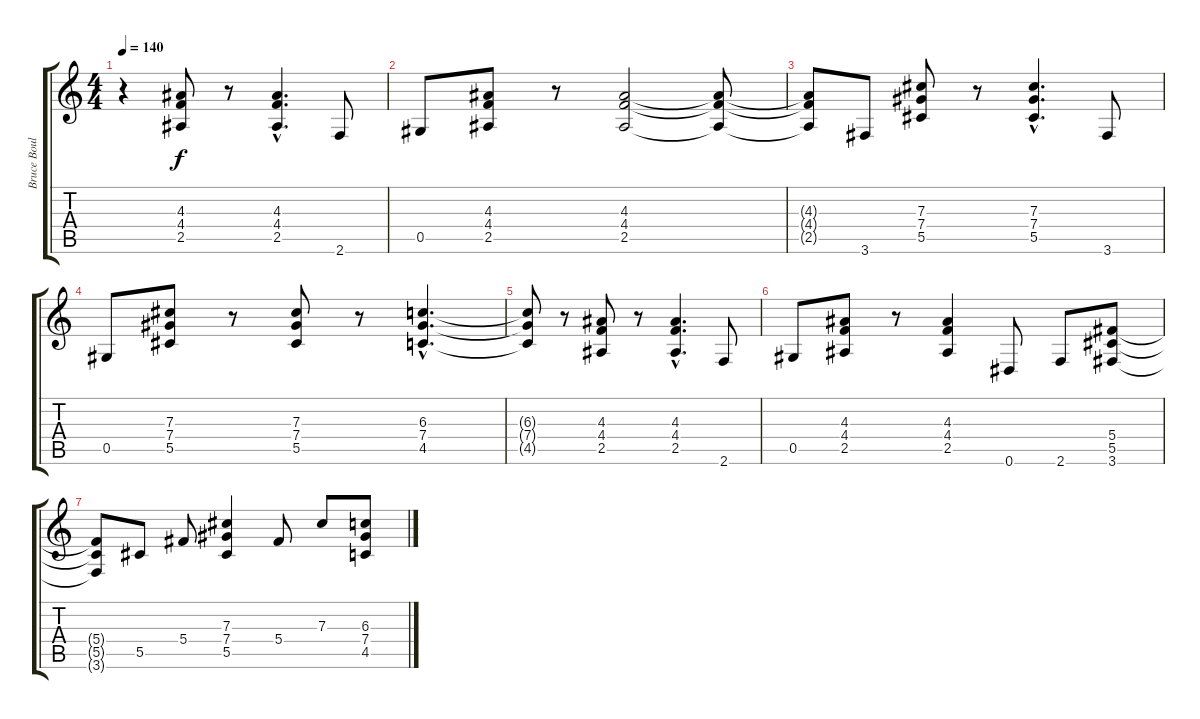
\track ("Bruce Boulliet" "Bruce Boul") {instrument distortionguitar}
\staff {score tabs}
\tuning (Eb4 Bb3 Gb3 Db3 Ab2 Eb2) {hide}
\ts (4 4)
\tempo 140
\clef g2
\ks c
r.4{dy f volume 10} (4.3 4.4 2.5).8 r.8 (4.3{hac} 4.4{hac} 2.5{hac}).4{d} 2.6.8 |
0.5.8 (4.3 4.4 2.5).8 r.8 (4.3 4.4 2.5).2 (4.3{t} 4.4{t} 2.5{t}).8 |
(4.3{t} 4.4{t} 2.5{t}).8 3.6.8{volume 6} (7.3 7.4 5.5).8 r.8 (7.3{hac} 7.4{hac} 5.5{hac}).4{d} 3.6.8 |
0.5.8 (7.3 7.4 5.5).8 r.8 (7.3 7.4 5.5).8 r.8 (6.3{hac} 7.4{hac} 4.5{hac}).4{d} |
(6.3{t} 7.4{t} 4.5{t}).8{volume 5} r.8 (4.3 4.4 2.5).8 r.8 (4.3{hac} 4.4{hac} 2.5{hac}).4{d} 2.6.8 |
0.5.8{volume 0} (4.3 4.4 2.5).8 r.8 (4.3 4.4 2.5).4 0.6.8 2.6.8 (5.4 5.5 3.6).8 |
(5.4{t} 5.5{t} 3.6{t}).8 5.5.8 5.4.8 (7.3 7.4 5.5).4 5.4.8 7.3.8 (6.3 7.4 4.5).8
